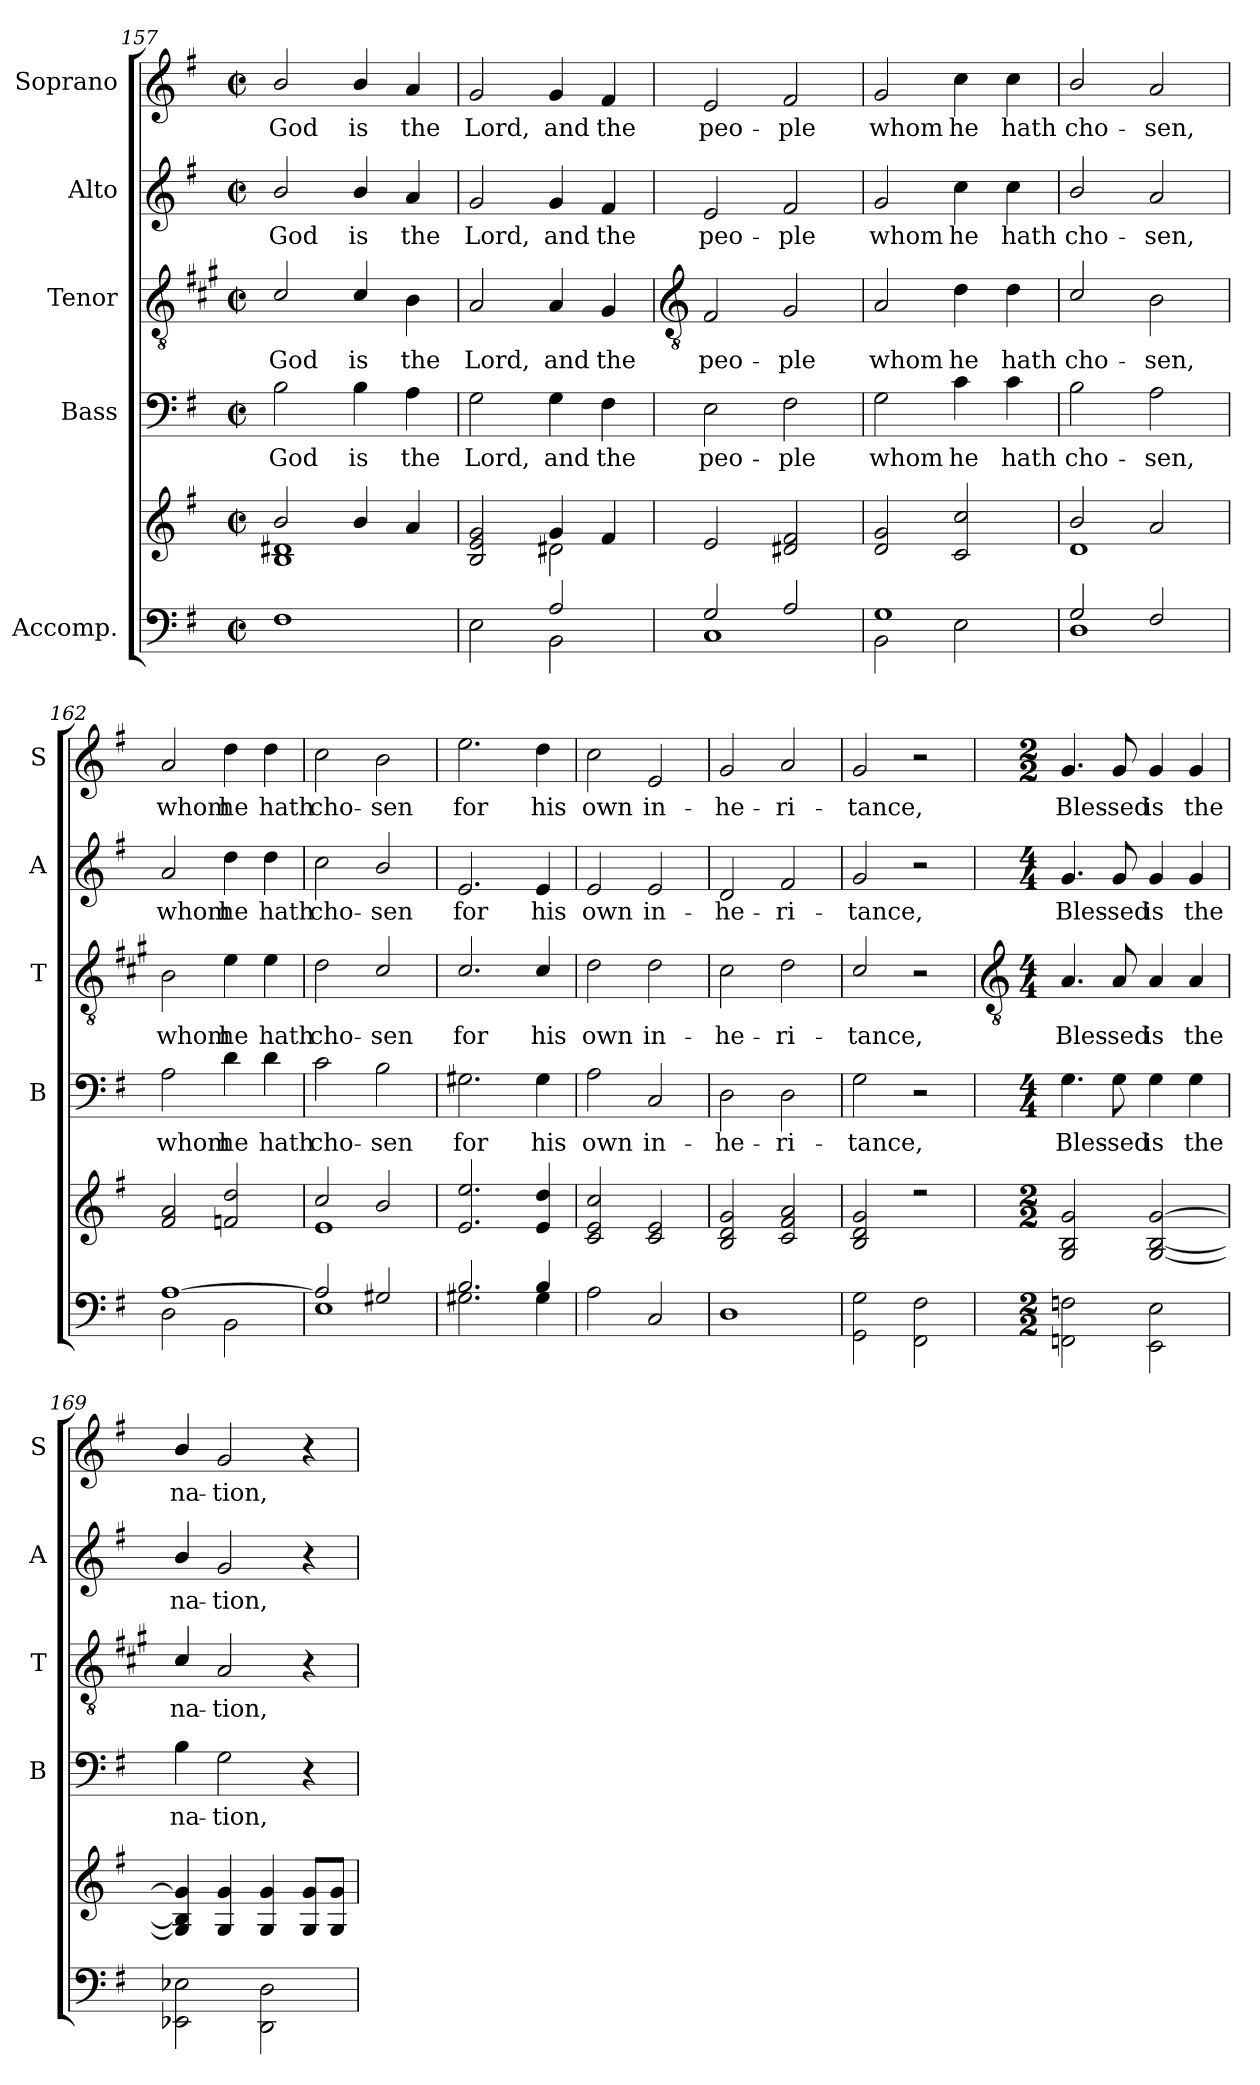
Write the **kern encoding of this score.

**kern	**kern	**kern	**text	**kern	**text	**kern	**text	**kern	**text
*part5	*part5	*part4	*part4	*part3	*part3	*part2	*part2	*part1	*part1
*staff6	*staff5	*staff4	*staff4	*staff3	*staff3	*staff2	*staff2	*staff1	*staff1
*I"Accomp.	*	*I"Bass	*	*I"Tenor	*	*I"Alto	*	*I"Soprano	*
*	*	*I'B	*	*I'T	*	*I'A	*	*I'S	*
*clefF4	*clefG2	*clefF4	*	*clefGv2	*	*clefG2	*	*clefG2	*
*	*	*	*	*ITrd1c2	*	*	*	*	*
*k[f#]	*k[f#]	*k[f#]	*	*k[f#]	*	*k[f#]	*	*k[f#]	*
*G:	*G:	*G:	*	*G:	*	*G:	*	*G:	*
*M2/2	*M2/2	*M2/2	*	*M2/2	*	*M2/2	*	*M2/2	*
*met(c|)	*met(c|)	*met(c|)	*	*met(c|)	*	*met(c|)	*	*met(c|)	*
=157	=157	=157	=157	=157	=157	=157	=157	=157	=157
*^	*^	*	*	*	*	*	*	*	*
!	!	!	!	!	!LO:LY:b	!	!LO:LY:b	!	!LO:LY:b	!	!LO:LY:b
1F#/	1ryy	2b/	1B\ 1d#X\	2B	God	2B/	God	2b/	God	2b/	God
!	!	!	!	!	!LO:LY:b	!	!LO:LY:b	!	!LO:LY:b	!	!LO:LY:b
.	.	4b/	.	4B	is	4B/	is	4b/	is	4b/	is
!	!	!	!	!	!LO:LY:b	!	!LO:LY:b	!	!LO:LY:b	!	!LO:LY:b
.	.	4a/	.	4A	the	4A	the	4a	the	4a	the
=158	=158	=158	=158	=158	=158	=158	=158	=158	=158	=158	=158
!	!	!	!	!	!LO:LY:b	!	!LO:LY:b	!	!LO:LY:b	!	!LO:LY:b
2ryy	2E\	2B/ 2e/ 2g/	2ryy	2G	Lord,	2G	Lord,	2g	Lord,	2g	Lord,
!	!	!	!	!	!LO:LY:b	!	!LO:LY:b	!	!LO:LY:b	!	!LO:LY:b
2A/	2BB\	4g/	2d#X\	4G	and	4G	and	4g	and	4g	and
!	!	!	!	!	!LO:LY:b	!	!LO:LY:b	!	!LO:LY:b	!	!LO:LY:b
.	.	4f#/	.	4F#	the	4F#	the	4f#	the	4f#	the
!!LO:LB:g=z
=159	=159	=159	=159	=159	=159	=159	=159	=159	=159	=159	=159
*	*	*	*	*	*	*clefGv2	*	*	*	*	*
!	!	!	!	!	!LO:LY:b	!	!LO:LY:b	!	!LO:LY:b	!	!LO:LY:b
2G/	1C\	2e/	1ryy	2E	peo-	2E	peo-	2e	peo-	2e	peo-
!	!	!	!	!	!LO:LY:b	!	!LO:LY:b	!	!LO:LY:b	!	!LO:LY:b
2A/	.	2d#X/ 2f#/	.	2F#	-ple	2F#	-ple	2f#	-ple	2f#	-ple
=160	=160	=160	=160	=160	=160	=160	=160	=160	=160	=160	=160
!	!	!	!	!	!LO:LY:b	!	!LO:LY:b	!	!LO:LY:b	!	!LO:LY:b
1G/	2BB\	2d/ 2g/	1ryy	2G	whom	2G	whom	2g	whom	2g	whom
!	!	!	!	!	!LO:LY:b	!	!LO:LY:b	!	!LO:LY:b	!	!LO:LY:b
.	2E\	2c/ 2cc/	.	4c	he	4c	he	4cc	he	4cc	he
!	!	!	!	!	!LO:LY:b	!	!LO:LY:b	!	!LO:LY:b	!	!LO:LY:b
.	.	.	.	4c	hath	4c	hath	4cc	hath	4cc	hath
=161	=161	=161	=161	=161	=161	=161	=161	=161	=161	=161	=161
!	!	!	!	!	!LO:LY:b	!	!LO:LY:b	!	!LO:LY:b	!	!LO:LY:b
2G/	1D\	2b/	1d\	2B	cho-	2B/	cho-	2b/	cho-	2b/	cho-
!	!	!	!	!	!LO:LY:b	!	!LO:LY:b	!	!LO:LY:b	!	!LO:LY:b
2F#/	.	2a/	.	2A	-sen,	2A	-sen,	2a	-sen,	2a	-sen,
=162	=162	=162	=162	=162	=162	=162	=162	=162	=162	=162	=162
!	!	!	!	!	!LO:LY:b	!	!LO:LY:b	!	!LO:LY:b	!	!LO:LY:b
[1A/	2D\	2f#/ 2a/	1ryy	2A	whom	2A	whom	2a	whom	2a	whom
!	!	!	!	!	!LO:LY:b	!	!LO:LY:b	!	!LO:LY:b	!	!LO:LY:b
.	2BB\	2fn/ 2dd/	.	4d	he	4d	he	4dd	he	4dd	he
!	!	!	!	!	!LO:LY:b	!	!LO:LY:b	!	!LO:LY:b	!	!LO:LY:b
.	.	.	.	4d	hath	4d	hath	4dd	hath	4dd	hath
=163	=163	=163	=163	=163	=163	=163	=163	=163	=163	=163	=163
!	!	!	!	!	!LO:LY:b	!	!LO:LY:b	!	!LO:LY:b	!	!LO:LY:b
2A/]	1E\	2cc/	1e\	2c	cho-	2c	cho-	2cc	cho-	2cc	cho-
!	!	!	!	!	!LO:LY:b	!	!LO:LY:b	!	!LO:LY:b	!	!LO:LY:b
2G#X/	.	2b/	.	2B	-sen	2B/	-sen	2b/	-sen	2b	-sen
=164	=164	=164	=164	=164	=164	=164	=164	=164	=164	=164	=164
!	!	!	!	!	!LO:LY:b	!	!LO:LY:b	!	!LO:LY:b	!	!LO:LY:b
2.B/	2.G#X\	2.e/ 2.ee/	1ryy	2.G#X	for	2.B/	for	2.e	for	2.ee	for
!	!	!	!	!	!LO:LY:b	!	!LO:LY:b	!	!LO:LY:b	!	!LO:LY:b
4B/	4G#\	4e/ 4dd/	.	4G#	his	4B/	his	4e	his	4dd	his
=165	=165	=165	=165	=165	=165	=165	=165	=165	=165	=165	=165
!	!	!	!	!	!LO:LY:b	!	!LO:LY:b	!	!LO:LY:b	!	!LO:LY:b
2ryy	2A\	2c/ 2e/ 2cc/	1ryy	2A	own	2c	own	2e	own	2cc	own
!	!	!	!	!	!LO:LY:b	!	!LO:LY:b	!	!LO:LY:b	!	!LO:LY:b
2C/	2ryy	2c/ 2e/	.	2C	in-	2c	in-	2e	in-	2e	in-
=166	=166	=166	=166	=166	=166	=166	=166	=166	=166	=166	=166
!	!	!	!	!	!LO:LY:b	!	!LO:LY:b	!	!LO:LY:b	!	!LO:LY:b
1ryy	1D\	2B/ 2d/ 2g/	1ryy	2D	-he-	2B	-he-	2d	-he-	2g	-he-
!	!	!	!	!	!LO:LY:b	!	!LO:LY:b	!	!LO:LY:b	!	!LO:LY:b
.	.	2c/ 2f#/ 2a/	.	2D	-ri-	2c	-ri-	2f#	-ri-	2a	-ri-
=167	=167	=167	=167	=167	=167	=167	=167	=167	=167	=167	=167
!	!	!	!	!	!LO:LY:b	!	!LO:LY:b	!	!LO:LY:b	!	!LO:LY:b
1ryy	2GG\ 2G\	2B/ 2d/ 2g/	1ryy	2G	-tance,	2B/	-tance,	2g	-tance,	2g	-tance,
.	2FF#\ 2F#\	2r	.	2r	.	2r	.	2r	.	2r	.
*	*	*v	*v	*	*	*	*	*	*	*	*
!!LO:LB:g=z
=168	=168	=168	=168	=168	=168	=168	=168	=168	=168	=168
*	*	*	*	*	*clefGv2	*	*	*	*	*
*M2/2	*	*M2/2	*M4/4	*	*M4/4	*	*M4/4	*	*M2/2	*
!	!	!	!	!LO:LY:b	!	!LO:LY:b	!	!LO:LY:b	!	!LO:LY:b
1ryy	2FFn\ 2Fn\	2G 2B 2g	4.G	Bles-	4.G	Bles-	4.g	Bles-	4.g	Bles-
!	!	!	!	!LO:LY:b	!	!LO:LY:b	!	!LO:LY:b	!	!LO:LY:b
.	.	.	8G	-sed	8G	-sed	8g	-sed	8g	-sed
!	!	!	!	!LO:LY:b	!	!LO:LY:b	!	!LO:LY:b	!	!LO:LY:b
.	2EE\ 2E\	[2G [2B [2g	4G	is	4G	is	4g	is	4g	is
!	!	!	!	!LO:LY:b	!	!LO:LY:b	!	!LO:LY:b	!	!LO:LY:b
.	.	.	4G	the	4G	the	4g	the	4g	the
=169	=169	=169	=169	=169	=169	=169	=169	=169	=169	=169
!	!	!	!	!LO:LY:b	!	!LO:LY:b	!	!LO:LY:b	!	!LO:LY:b
1ryy	2EE-X\ 2E-X\	4G] 4B] 4g]	4B	na-	4B/	na-	4b/	na-	4b/	na-
!	!	!	!	!LO:LY:b	!	!LO:LY:b	!	!LO:LY:b	!	!LO:LY:b
.	.	4G 4g	2G	-tion,	2G	-tion,	2g	-tion,	2g	-tion,
.	2DD\ 2D\	4G 4g	.	.	.	.	.	.	.	.
.	.	8G 8gL	4r	.	4r	.	4r	.	4r	.
.	.	8G 8gJ	.	.	.	.	.	.	.	.
*v	*v	*	*	*	*	*	*	*	*	*
=	=	=	=	=	=	=	=	=	=
*-	*-	*-	*-	*-	*-	*-	*-	*-	*-
